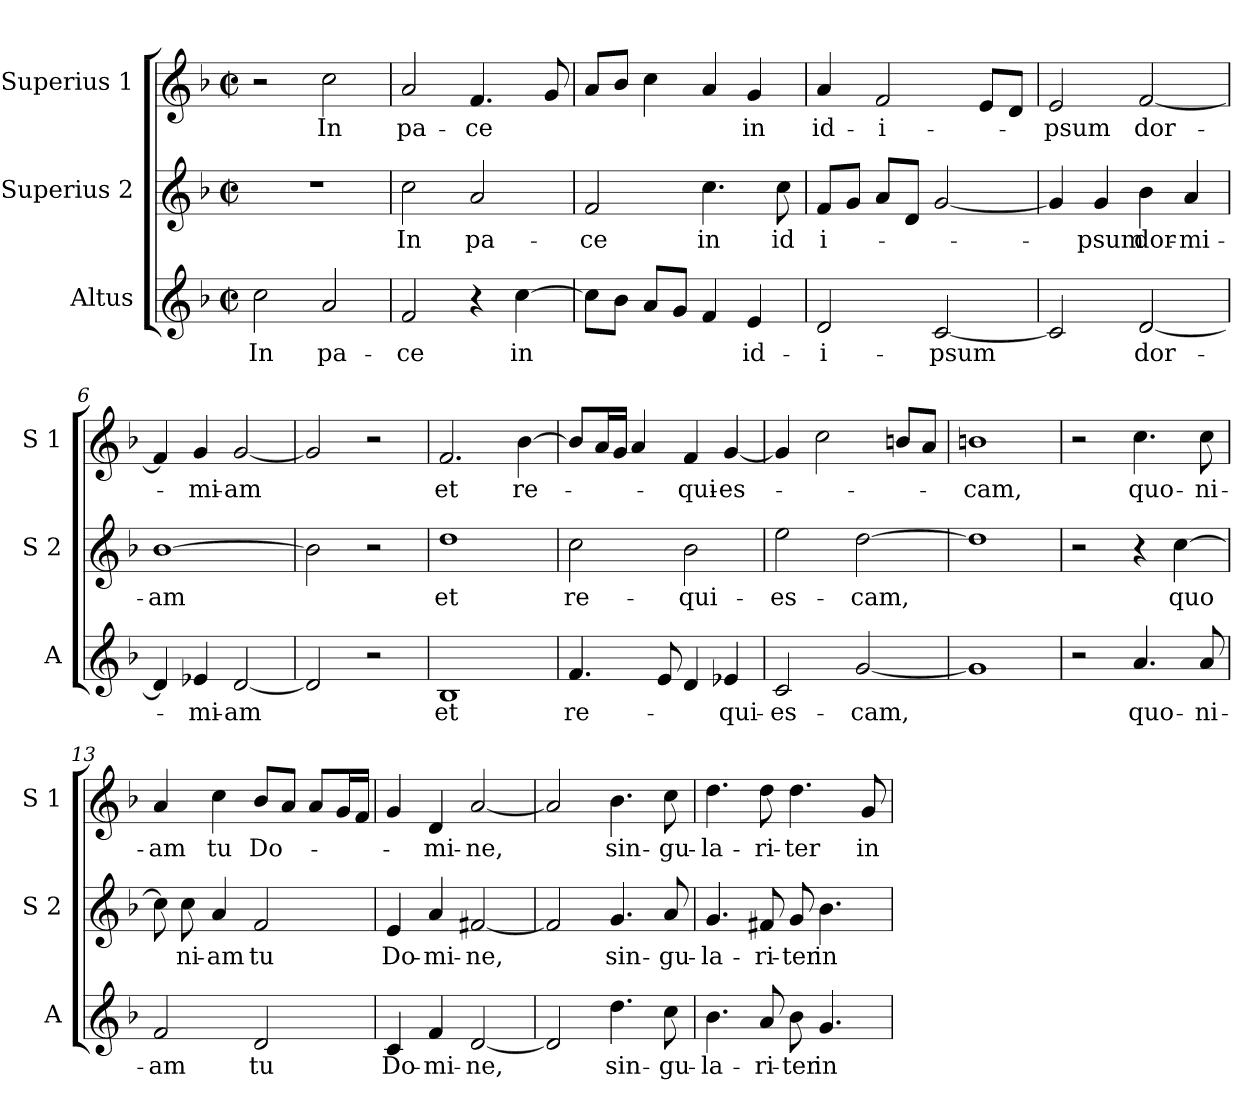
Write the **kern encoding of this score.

**kern	**text	**kern	**text	**kern	**text
*part3	*part3	*part2	*part2	*part1	*part1
*staff3	*staff3	*staff2	*staff2	*staff1	*staff1
*I"Altus	*	*I"Superius 2	*	*I"Superius 1	*
*I'A	*	*I'S 2	*	*I'S 1	*
*clefG2	*	*clefG2	*	*clefG2	*
*k[b-]	*	*k[b-]	*	*k[b-]	*
*F:	*	*F:	*	*F:	*
*M2/2	*	*M2/2	*	*M2/2	*
*met(c|)	*	*met(c|)	*	*met(c|)	*
=1	=1	=1	=1	=1	=1
!	!LO:LY:b	!	!	!	!
2cc\	In	1r	.	2r	.
!	!LO:LY:b	!	!	!	!LO:LY:b
2a/	pa-	.	.	2cc\	In
=2	=2	=2	=2	=2	=2
!	!LO:LY:b	!	!LO:LY:b	!	!LO:LY:b
2f/	-ce	2cc\	In	2a/	pa-
!	!	!	!LO:LY:b	!	!LO:LY:b
4r	.	2a/	pa-	4.f/	-ce
!	!LO:LY:b	!	!	!	!
[4cc\	in	.	.	.	.
.	.	.	.	8g/	.
=3	=3	=3	=3	=3	=3
!	!	!	!LO:LY:b	!	!
8cc\L]	.	2f/	-ce	8a/L	.
8b-\J	.	.	.	8b-/J	.
8a/L	.	.	.	4cc\	.
8g/J	.	.	.	.	.
!	!	!	!LO:LY:b	!	!
4f/	.	4.cc\	in	4a/	.
!	!LO:LY:b	!	!	!	!LO:LY:b
4e/	id-	.	.	4g/	in
!	!	!	!LO:LY:b	!	!
.	.	8cc\	id	.	.
=4	=4	=4	=4	=4	=4
!	!LO:LY:b	!	!LO:LY:b	!	!LO:LY:b
2d/	-i-	8f/L	i-	4a/	id-
.	.	8g/J	.	.	.
!	!	!	!	!	!LO:LY:b
.	.	8a/L	.	2f/	-i-
.	.	8d/J	.	.	.
!	!LO:LY:b	!	!	!	!
[2c/	-psum	[2g/	.	.	.
.	.	.	.	8e/L	.
.	.	.	.	8d/J	.
=5	=5	=5	=5	=5	=5
!	!	!	!	!	!LO:LY:b
2c/]	.	4g/]	.	2e/	-psum
!	!	!	!LO:LY:b	!	!
.	.	4g/	-psum	.	.
!	!LO:LY:b	!	!LO:LY:b	!	!LO:LY:b
[2d/	dor-	4b-\	dor-	[2f/	dor-
!	!	!	!LO:LY:b	!	!
.	.	4a/	-mi-	.	.
!!LO:LB:g=z
=6	=6	=6	=6	=6	=6
!	!	!	!LO:LY:b	!	!
4d/]	.	[1b-	-am	4f/]	.
!	!LO:LY:b	!	!	!	!LO:LY:b
4e-X/	-mi-	.	.	4g/	-mi-
!	!LO:LY:b	!	!	!	!LO:LY:b
[2d/	-am	.	.	[2g/	-am
=7	=7	=7	=7	=7	=7
2d/]	.	2b-\]	.	2g/]	.
2r	.	2r	.	2r	.
=8	=8	=8	=8	=8	=8
!	!LO:LY:b	!	!LO:LY:b	!	!LO:LY:b
1B-	et	1dd	et	2.f/	et
!	!	!	!	!	!LO:LY:b
.	.	.	.	[4b-\	re-
=9	=9	=9	=9	=9	=9
!	!LO:LY:b	!	!LO:LY:b	!	!
4.f/	re-	2cc\	re-	8b-/L]	.
.	.	.	.	16a/L	.
.	.	.	.	16g/JJ	.
.	.	.	.	4a/	.
8e/	.	.	.	.	.
!	!	!	!LO:LY:b	!	!LO:LY:b
4d/	.	2b-\	-qui-	4f/	-qui-
!	!LO:LY:b	!	!	!	!LO:LY:b
4e-X/	-qui-	.	.	[4g/	-es-
=10	=10	=10	=10	=10	=10
!	!LO:LY:b	!	!LO:LY:b	!	!
2c/	-es-	2ee\	-es-	4g/]	.
.	.	.	.	2cc\	.
!	!LO:LY:b	!	!LO:LY:b	!	!
[2g/	-cam,	[2dd\	-cam,	.	.
.	.	.	.	8bn/L	.
.	.	.	.	8a/J	.
=11	=11	=11	=11	=11	=11
!	!	!	!	!	!LO:LY:b
1g]	.	1dd]	.	1bn	-cam,
!!LO:LB:g=z
=12	=12	=12	=12	=12	=12
2r	.	2r	.	2r	.
!	!LO:LY:b	!	!	!	!LO:LY:b
4.a/	quo-	4r	.	4.cc\	quo-
!	!	!	!LO:LY:b	!	!
.	.	[4cc\	quo	.	.
!	!LO:LY:b	!	!	!	!LO:LY:b
8a/	-ni-	.	.	8cc\	-ni-
=13	=13	=13	=13	=13	=13
!	!LO:LY:b	!	!	!	!LO:LY:b
2f/	-am	8cc\]	.	4a/	-am
!	!	!	!LO:LY:b	!	!
.	.	8cc\	ni-	.	.
!	!	!	!LO:LY:b	!	!LO:LY:b
.	.	4a/	-am	4cc\	tu
!	!LO:LY:b	!	!LO:LY:b	!	!LO:LY:b
2d/	tu	2f/	tu	8b-/L	Do-
.	.	.	.	8a/J	.
.	.	.	.	8a/L	.
.	.	.	.	16g/L	.
.	.	.	.	16f/JJ	.
=14	=14	=14	=14	=14	=14
!	!LO:LY:b	!	!LO:LY:b	!	!
4c/	Do-	4e/	Do-	4g/	.
!	!LO:LY:b	!	!LO:LY:b	!	!LO:LY:b
4f/	-mi-	4a/	-mi-	4d/	-mi-
!	!LO:LY:b	!	!LO:LY:b	!	!LO:LY:b
[2d/	-ne,	[2f#X/	-ne,	[2a/	-ne,
=15	=15	=15	=15	=15	=15
2d/]	.	2f#/]	.	2a/]	.
!	!LO:LY:b	!	!LO:LY:b	!	!LO:LY:b
4.dd\	sin-	4.g/	sin-	4.b-\	sin-
!	!LO:LY:b	!	!LO:LY:b	!	!LO:LY:b
8cc\	-gu-	8a/	-gu-	8cc\	-gu-
=16	=16	=16	=16	=16	=16
!	!LO:LY:b	!	!LO:LY:b	!	!LO:LY:b
4.b-\	-la-	4.g/	-la-	4.dd\	-la-
!	!LO:LY:b	!	!LO:LY:b	!	!LO:LY:b
8a/	-ri-	8f#X/	-ri-	8dd\	-ri-
!	!LO:LY:b	!	!LO:LY:b	!	!LO:LY:b
8b-\	-ter	8g/	-ter	4.dd\	-ter
!	!LO:LY:b	!	!LO:LY:b	!	!
4.g/	in	4.b-\	in	.	.
!	!	!	!	!	!LO:LY:b
.	.	.	.	8g/	in
=	=	=	=	=	=
*-	*-	*-	*-	*-	*-
